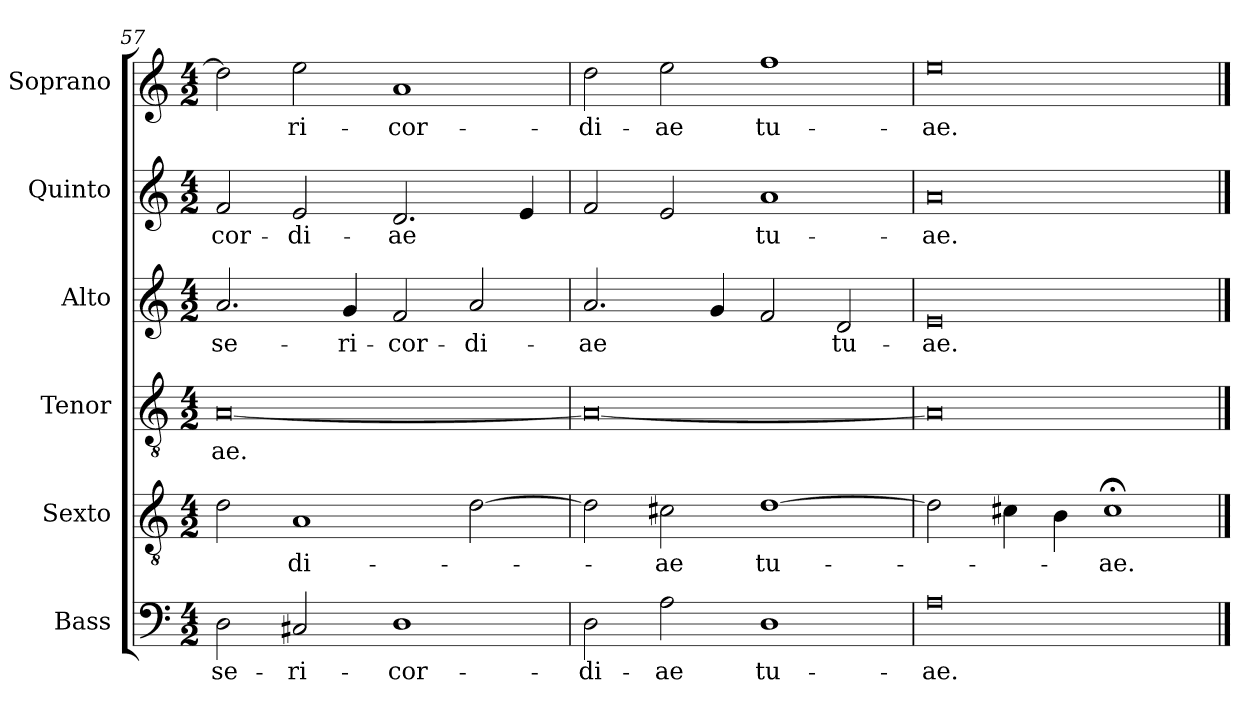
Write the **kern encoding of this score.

**kern	**text	**kern	**text	**kern	**text	**kern	**text	**kern	**text	**kern	**text
*part6	*part6	*part5	*part5	*part4	*part4	*part3	*part3	*part2	*part2	*part1	*part1
*staff6	*staff6	*staff5	*staff5	*staff4	*staff4	*staff3	*staff3	*staff2	*staff2	*staff1	*staff1
*I"Bass	*	*I"Sexto	*	*I"Tenor	*	*I"Alto	*	*I"Quinto	*	*I"Soprano	*
*I'B	*	*	*	*I'T	*	*I'A	*	*I'Q	*	*I'S	*
*clefF4	*	*clefGv2	*	*clefGv2	*	*clefG2	*	*clefG2	*	*clefG2	*
*k[]	*	*k[]	*	*k[]	*	*k[]	*	*k[]	*	*k[]	*
*C:	*	*C:	*	*C:	*	*C:	*	*C:	*	*C:	*
*M4/2	*	*M4/2	*	*M4/2	*	*M4/2	*	*M4/2	*	*M4/2	*
=57	=57	=57	=57	=57	=57	=57	=57	=57	=57	=57	=57
!	!LO:LY:b	!	!	!	!LO:LY:b	!	!LO:LY:b	!	!LO:LY:b	!	!
2D\	-se-	2d\	.	[0A	-ae.	2.a/	-se-	2f/	-cor-	2dd\]	.
!	!LO:LY:b	!	!LO:LY:b	!	!	!	!	!	!LO:LY:b	!	!LO:LY:b
2C#X/	-ri-	1A	-di-	.	.	.	.	2e/	-di-	2ee\	-ri-
!	!	!	!	!	!	!	!LO:LY:b	!	!	!	!
.	.	.	.	.	.	4g/	-ri-	.	.	.	.
!	!LO:LY:b	!	!	!	!	!	!LO:LY:b	!	!LO:LY:b	!	!LO:LY:b
1D	-cor-	.	.	.	.	2f/	-cor-	2.d/	-ae	1a	-cor-
!	!	!	!	!	!	!	!LO:LY:b	!	!	!	!
.	.	[2d\	.	.	.	2a/	-di-	.	.	.	.
.	.	.	.	.	.	.	.	4e/	.	.	.
=58	=58	=58	=58	=58	=58	=58	=58	=58	=58	=58	=58
!	!LO:LY:b	!	!	!	!	!	!LO:LY:b	!	!	!	!LO:LY:b
2D\	-di-	2d\]	.	0A_	.	2.a/	-ae	2f/	.	2dd\	-di-
!	!LO:LY:b	!	!LO:LY:b	!	!	!	!	!	!	!	!LO:LY:b
2A\	-ae	2c#X\	-ae	.	.	.	.	2e/	.	2ee\	-ae
.	.	.	.	.	.	4g/	.	.	.	.	.
!	!LO:LY:b	!	!LO:LY:b	!	!	!	!	!	!LO:LY:b	!	!LO:LY:b
1D	tu-	[1d	tu-	.	.	2f/	.	1a	tu-	1ff	tu-
!	!	!	!	!	!	!	!LO:LY:b	!	!	!	!
.	.	.	.	.	.	2d/	tu-	.	.	.	.
=59	=59	=59	=59	=59	=59	=59	=59	=59	=59	=59	=59
!	!LO:LY:b	!	!	!	!	!	!LO:LY:b	!	!LO:LY:b	!	!LO:LY:b
0A	-ae.	2d\]	.	0A]	.	0e	-ae.	0a	-ae.	0ee	-ae.
.	.	4c#X\	.	.	.	.	.	.	.	.	.
.	.	4B\	.	.	.	.	.	.	.	.	.
!	!	!	!LO:LY:b	!	!	!	!	!	!	!	!
.	.	1c#;<	-ae.	.	.	.	.	.	.	.	.
==	==	==	==	==	==	==	==	==	==	==	==
*-	*-	*-	*-	*-	*-	*-	*-	*-	*-	*-	*-
